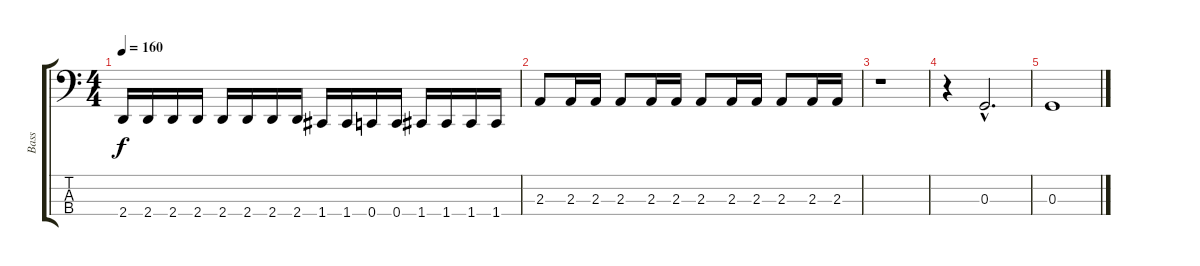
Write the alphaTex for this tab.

\track ("Bass" "Bass") {instrument electricbasspick}
\staff {score tabs}
\tuning (F2 C2 G1 C1) {hide}
\ts (4 4)
\tempo 160
\clef f4
\ks c
2.4.16{dy f} 2.4.16 2.4.16 2.4.16 2.4.16 2.4.16 2.4.16 2.4.16 1.4.16 1.4.16 0.4.16 0.4.16 1.4.16 1.4.16 1.4.16 1.4.16 |
2.3.8 2.3.16 2.3.16 2.3.8 2.3.16 2.3.16 2.3.8 2.3.16 2.3.16 2.3.8 2.3.16 2.3.16 |
r.1 |
r.4 0.3{hac}.2{d} |
0.3.1
